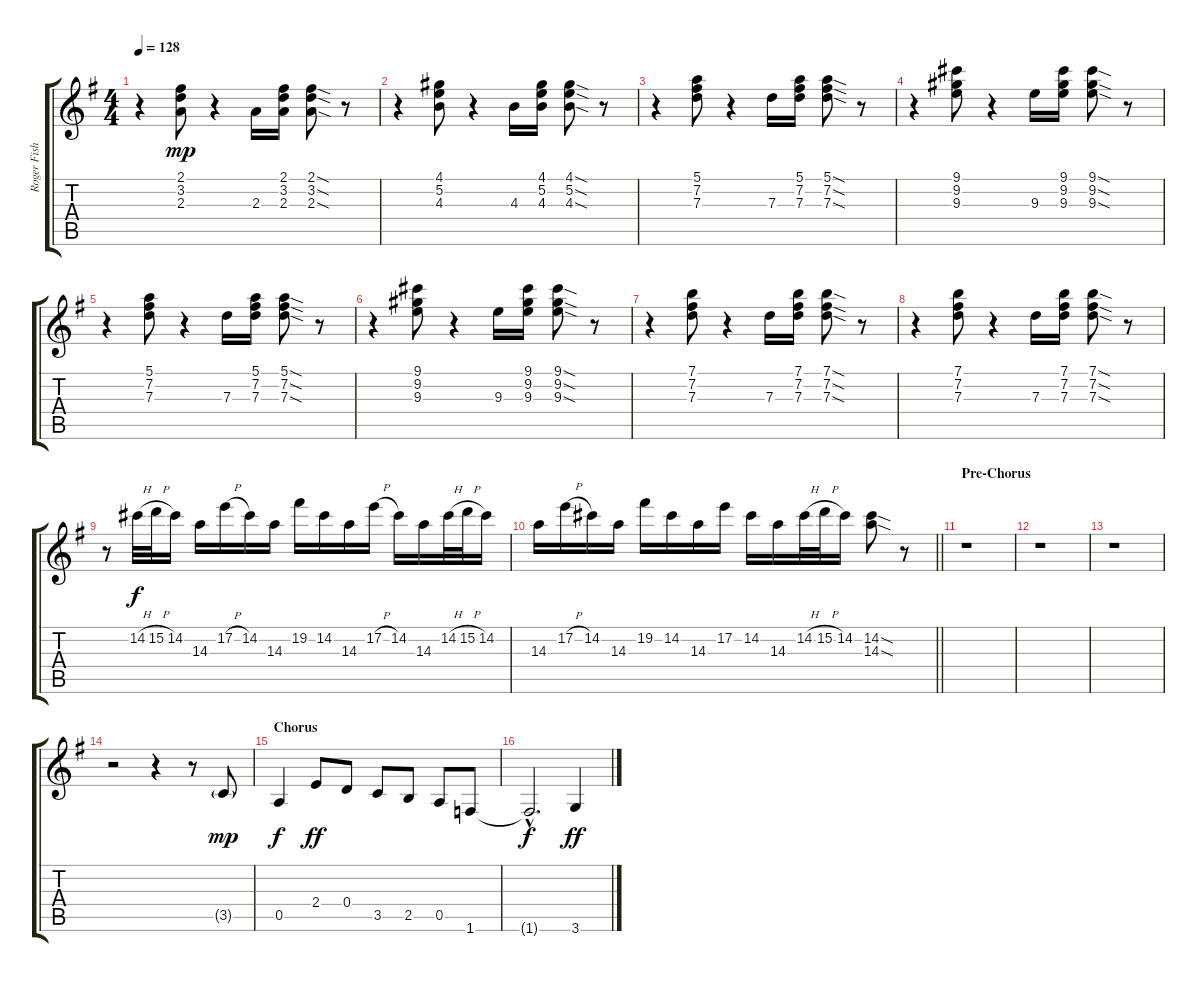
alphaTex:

\track ("Roger Fisher" "Roger Fish") {instrument overdrivenguitar}
\staff {score tabs}
\tuning (E4 B3 G3 D3 A2 E2) {hide}
\ts (4 4)
\tempo 128
\clef g2
\ks g
r.4{dy mp} (2.1 3.2 2.3).8 r.4 2.3.16 (2.1 3.2 2.3).16 (2.1{sod} 3.2{sod} 2.3{sod}).8 r.8 |
r.4 (4.1 5.2 4.3).8 r.4 4.3.16 (4.1 5.2 4.3).16 (4.1{sod} 5.2{sod} 4.3{sod}).8 r.8 |
r.4 (5.1 7.2 7.3).8 r.4 7.3.16 (5.1 7.2 7.3).16 (5.1{sod} 7.2{sod} 7.3{sod}).8 r.8 |
r.4 (9.1 9.2 9.3).8 r.4 9.3.16 (9.1 9.2 9.3).16 (9.1{sod} 9.2{sod} 9.3{sod}).8 r.8 |
r.4 (5.1 7.2 7.3).8 r.4 7.3.16 (5.1 7.2 7.3).16 (5.1{sod} 7.2{sod} 7.3{sod}).8 r.8 |
r.4 (9.1 9.2 9.3).8 r.4 9.3.16 (9.1 9.2 9.3).16 (9.1{sod} 9.2{sod} 9.3{sod}).8 r.8 |
r.4 (7.1 7.2 7.3).8 r.4 7.3.16 (7.1 7.2 7.3).16 (7.1{sod} 7.2{sod} 7.3{sod}).8 r.8 |
r.4 (7.1 7.2 7.3).8 r.4 7.3.16 (7.1 7.2 7.3).16 (7.1{sod} 7.2{sod} 7.3{sod}).8 r.8 |
r.8 14.2{h}.32{dy f} 15.2{h}.32 14.2.16 14.3.16 17.2{h}.16 14.2.16 14.3.16 19.2.16 14.2.16 14.3.16 17.2{h}.16 14.2.16 14.3.16 14.2{h}.32 15.2{h}.32 14.2.16 |
\barLineRight lightlight
14.3.16 17.2{h}.16 14.2.16 14.3.16 19.2.16 14.2.16 14.3.16 17.2.16 14.2.16 14.3.16 14.2{h}.32 15.2{h}.32 14.2.16 (14.2{sod} 14.3{sod}).8 r.8 |
\section ("" "Pre-Chorus")
r.1 |
r.1 |
r.1 |
r.2 r.4 r.8 3.5{g}.8{dy mp} |
\section ("" "Chorus")
0.5.4{dy f} 2.4.8{dy ff} 0.4.8 3.5.8 2.5.8 0.5.8 1.6.8 |
1.6{hac t}.2{d dy f} 3.6.4{dy ff}
